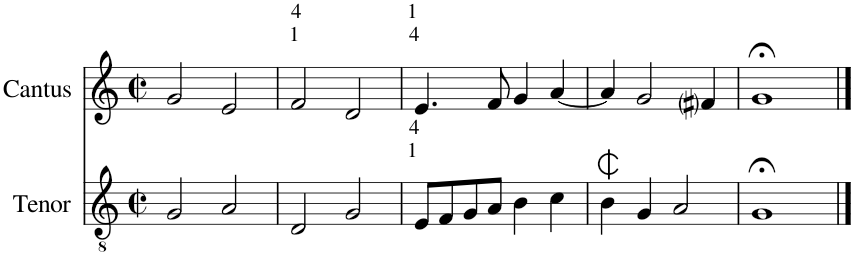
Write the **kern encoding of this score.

**kern	**kern
*part2	*part1
*staff2	*staff1
*I"Tenor	*I"Cantus
*I'T.	*I'C.
*clefGv2	*clefG2
*k[]	*k[]
*M2/2	*M2/2
*met(c|)	*met(c|)
=1	=1
2G/	2g/
2A/	2e/
=2	=2
!	!LO:TX:a:t=4
!	!LO:TX:a:t=1
2D/	2f/
2G/	2d/
=3	=3
!	!LO:TX:a:t=1
!	!LO:TX:a:t=4
!LO:TX:a:t=4	!
!LO:TX:a:t=1	!
8E/L	4.e/
8F/	.
8G/	.
8A/J	8f/
4B\	4g/
4c\	[4a/
=4	=4
4B\	4a/]
4G/	2g/
2A/	.
.	4f#i/
=5	=5
1G;<	1g;<
==	==
*-	*-
